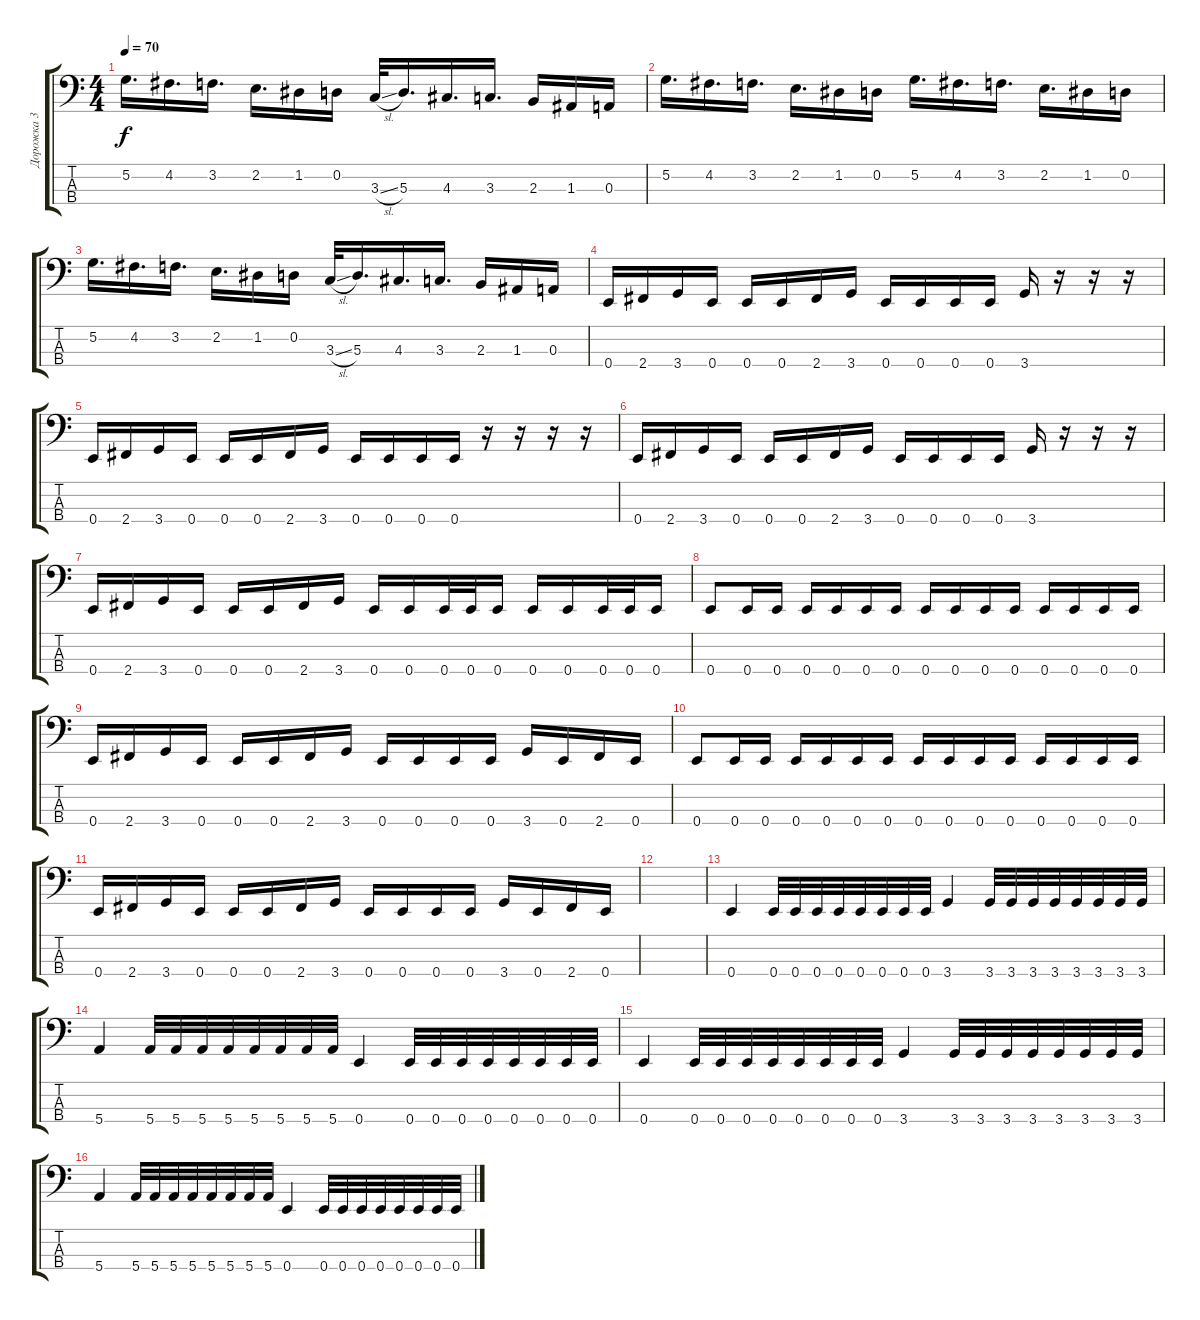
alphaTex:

\track ("Дорожка 3" "Дорожка 3") {instrument electricbassfinger}
\staff {score tabs}
\tuning (G2 D2 A1 E1) {hide}
\ts (4 4)
\tempo 70
\clef f4
\ks c
5.2.16{d dy f} 4.2.16{d} 3.2.16{d} 2.2.16{d} 1.2.16 0.2.16 3.3{sl}.32 5.3.16{d} 4.3.16{d} 3.3.16{d} 2.3.16 1.3.16 0.3.16 |
5.2.16{d} 4.2.16{d} 3.2.16{d} 2.2.16{d} 1.2.16 0.2.16 5.2.16{d} 4.2.16{d} 3.2.16{d} 2.2.16{d} 1.2.16 0.2.16 |
5.2.16{d} 4.2.16{d} 3.2.16{d} 2.2.16{d} 1.2.16 0.2.16 3.3{sl}.32 5.3.16{d} 4.3.16{d} 3.3.16{d} 2.3.16 1.3.16 0.3.16 |
0.4.16 2.4.16 3.4.16 0.4.16 0.4.16 0.4.16 2.4.16 3.4.16 0.4.16 0.4.16 0.4.16 0.4.16 3.4.16 r.16 r.16 r.16 |
0.4.16 2.4.16 3.4.16 0.4.16 0.4.16 0.4.16 2.4.16 3.4.16 0.4.16 0.4.16 0.4.16 0.4.16 r.16 r.16 r.16 r.16 |
0.4.16 2.4.16 3.4.16 0.4.16 0.4.16 0.4.16 2.4.16 3.4.16 0.4.16 0.4.16 0.4.16 0.4.16 3.4.16 r.16 r.16 r.16 |
0.4.16 2.4.16 3.4.16 0.4.16 0.4.16 0.4.16 2.4.16 3.4.16 0.4.16 0.4.16 0.4.32 0.4.32 0.4.16 0.4.16 0.4.16 0.4.32 0.4.32 0.4.16 |
0.4.8 0.4.16 0.4.16 0.4.16 0.4.16 0.4.16 0.4.16 0.4.16 0.4.16 0.4.16 0.4.16 0.4.16 0.4.16 0.4.16 0.4.16 |
0.4.16 2.4.16 3.4.16 0.4.16 0.4.16 0.4.16 2.4.16 3.4.16 0.4.16 0.4.16 0.4.16 0.4.16 3.4.16 0.4.16 2.4.16 0.4.16 |
0.4.8 0.4.16 0.4.16 0.4.16 0.4.16 0.4.16 0.4.16 0.4.16 0.4.16 0.4.16 0.4.16 0.4.16 0.4.16 0.4.16 0.4.16 |
0.4.16 2.4.16 3.4.16 0.4.16 0.4.16 0.4.16 2.4.16 3.4.16 0.4.16 0.4.16 0.4.16 0.4.16 3.4.16 0.4.16 2.4.16 0.4.16 |
|
0.4.4 0.4.32 0.4.32 0.4.32 0.4.32 0.4.32 0.4.32 0.4.32 0.4.32 3.4.4 3.4.32 3.4.32 3.4.32 3.4.32 3.4.32 3.4.32 3.4.32 3.4.32 |
5.4.4 5.4.32 5.4.32 5.4.32 5.4.32 5.4.32 5.4.32 5.4.32 5.4.32 0.4.4 0.4.32 0.4.32 0.4.32 0.4.32 0.4.32 0.4.32 0.4.32 0.4.32 |
0.4.4 0.4.32 0.4.32 0.4.32 0.4.32 0.4.32 0.4.32 0.4.32 0.4.32 3.4.4 3.4.32 3.4.32 3.4.32 3.4.32 3.4.32 3.4.32 3.4.32 3.4.32 |
5.4.4 5.4.32 5.4.32 5.4.32 5.4.32 5.4.32 5.4.32 5.4.32 5.4.32 0.4.4 0.4.32 0.4.32 0.4.32 0.4.32 0.4.32 0.4.32 0.4.32 0.4.32
